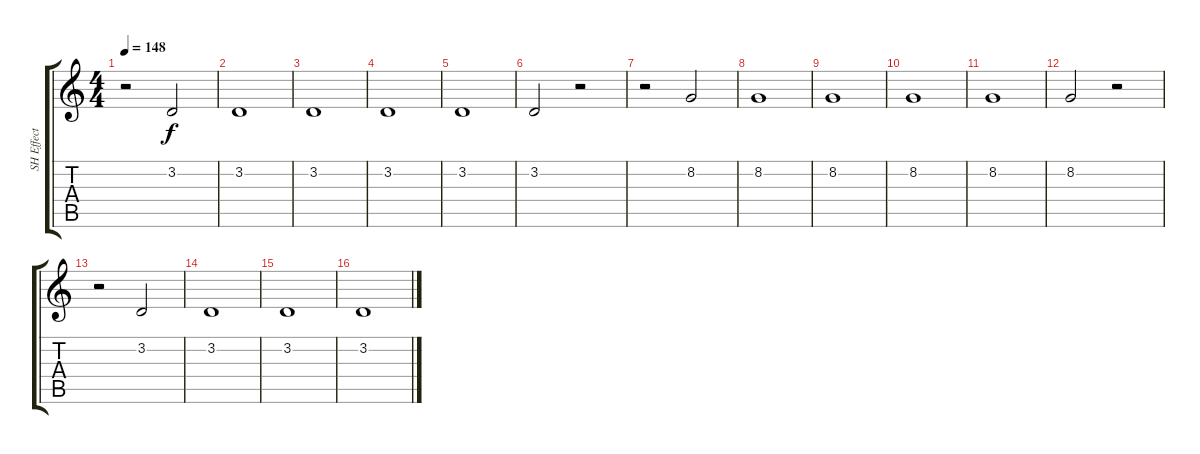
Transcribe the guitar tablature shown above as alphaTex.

\track ("SH Effect" "SH Effect") {instrument choiraahs}
\staff {score tabs}
\tuning (E4 B3 G3 D3 A2 E2) {hide}
\ts (4 4)
\tempo 148
\clef g2
\ks c
r.2{dy f} 3.2.2 |
3.2.1 |
3.2.1 |
3.2.1 |
3.2.1 |
3.2.2 r.2 |
r.2 8.2.2 |
8.2.1 |
8.2.1 |
8.2.1 |
8.2.1 |
8.2.2 r.2 |
r.2 3.2.2 |
3.2.1 |
3.2.1 |
3.2.1
